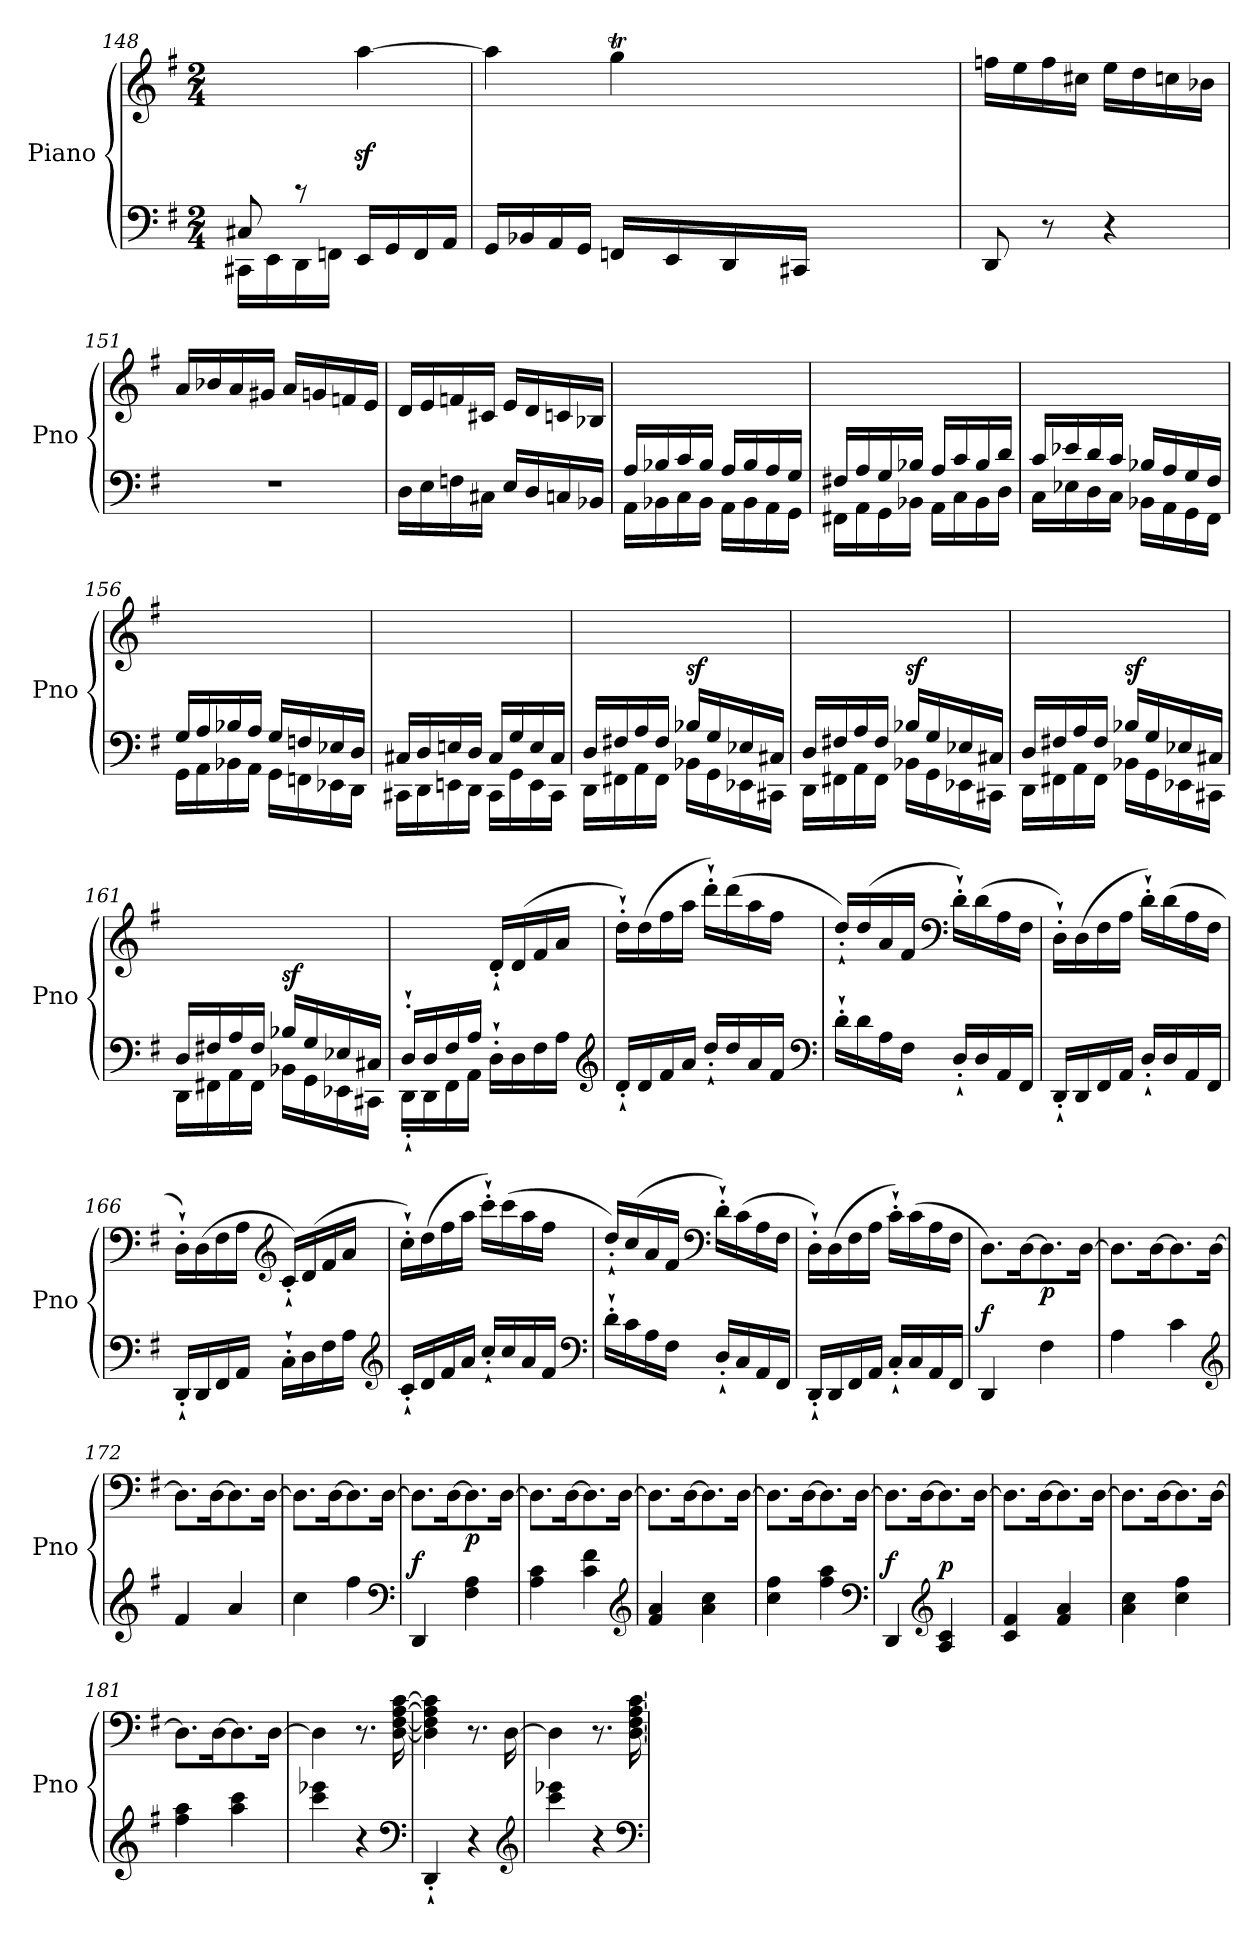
**kern	**kern	**dynam
*part1	*part1	*part1
*staff2	*staff1	*staff1/2
*I"Piano	*	*
*I'Pno	*	*
*clefF4	*clefG2	*
*k[f#]	*k[f#]	*
*G:	*G:	*
*M2/4	*M2/4	*
=148	=148	=148
*^	*	*
8C#X/	16CC#X\LL	8ryy	.
.	16EE\	.	.
4.ryy	16DD\	8rCC	.
.	16FFn\JJ	.	.
.	16EE/LL	[4aaz<\	.
.	16GG/	.	.
.	16FF/	.	.
.	16AA/JJ	.	.
*v	*v	*	*
=149	=149	=149
*	*^	*
16GG/LL	4aa\]	4ryy	.
16BB-X/	.	.	.
16AA/	.	.	.
16GG/JJ	.	.	.
*	*	*Xtuplet	*
16FFn/LL	4ggT\	40ggyy	.
.	.	40aayy	.
.	.	40ggyy	.
16EE/	.	.	.
.	.	40aayy	.
.	.	40ggyy	.
16DD/	.	40aayy	.
!	!	!LO:N:vis=64.	!
.	.	60ggyy	.
!	!	!LO:N:vis=64.	!
.	.	60aayy	.
.	.	[480%7ggyy	.
16CC#X/JJ	.	.	.
.	.	480ggyy]	.
.	.	40ffnTTTyy	.
.	.	40ggyy	.
*	*v	*v	*
!!LO:LB:g=z
=150	=150	=150
8DD/	16ffn\LL	.
.	16ee\	.
8r	16ff\	.
.	16cc#X\JJ	.
4r	16ee\LL	.
.	16dd\	.
.	16ccn\	.
.	16b-X\JJ	.
=151	=151	=151
2r	16a/LL	.
.	16b-X/	.
.	16a/	.
.	16g#X/JJ	.
.	16a/LL	.
.	16gn/	.
.	16fn/	.
.	16e/JJ	.
=152	=152	=152
16D\LL	16d/LL	.
16E\	16e/	.
16Fn\	16fn/	.
16C#X\JJ	16c#X/JJ	.
16E/LL	16e/LL	.
16D/	16d/	.
16Cn/	16cn/	.
16BB-X/JJ	16B-X/JJ	.
=153	=153	=153
*^	*	*
16A/LL	16AA\LL	2ryy	.
16B-X/	16BB-X\	.	.
16c/	16C\	.	.
16B-/JJ	16BB-\JJ	.	.
16A/LL	16AA\LL	.	.
16B-/	16BB-\	.	.
16A/	16AA\	.	.
16G/JJ	16GG\JJ	.	.
=154	=154	=154	=154
16F#X/LL	16FF#X\LL	2ryy	.
16A/	16AA\	.	.
16G/	16GG\	.	.
16B-X/JJ	16BB-X\JJ	.	.
16A/LL	16AA\LL	.	.
16c/	16C\	.	.
16B-/	16BB-\	.	.
16d/JJ	16D\JJ	.	.
!!LO:LB:g=z
=155	=155	=155	=155
16c/LL	16C\LL	2ryy	.
16e-X/	16E-X\	.	.
16d/	16D\	.	.
16c/JJ	16C\JJ	.	.
16B-X/LL	16BB-X\LL	.	.
16A/	16AA\	.	.
16G/	16GG\	.	.
16F#/JJ	16FF#\JJ	.	.
=156	=156	=156	=156
16G/LL	16GG\LL	2ryy	.
16A/	16AA\	.	.
16B-X/	16BB-X\	.	.
16A/JJ	16AA\JJ	.	.
16G/LL	16GG\LL	.	.
16Fn/	16FFn\	.	.
16E-X/	16EE-X\	.	.
16D/JJ	16DD\JJ	.	.
=157	=157	=157	=157
16C#X/LL	16CC#X\LL	2ryy	.
16D/	16DD\	.	.
16En/	16EEn\	.	.
16D/JJ	16DD\JJ	.	.
16C#/LL	16CC#\LL	.	.
16G/	16GG\	.	.
16E/	16EE\	.	.
16C#/JJ	16CC#\JJ	.	.
=158	=158	=158	=158
16D/LL	16DD\LL	4ryy	.
16F#X/	16FF#X\	.	.
16A/	16AA\	.	.
16F#/JJ	16FF#\JJ	.	.
!	!	!	!LO:DY:b
16B-X/LL	16BB-X\LL	4ryy	sf
16G/	16GG\	.	.
16E-X/	16EE-X\	.	.
16C#X/JJ	16CC#X\JJ	.	.
=159	=159	=159	=159
16D/LL	16DD\LL	4ryy	.
16F#X/	16FF#X\	.	.
16A/	16AA\	.	.
16F#/JJ	16FF#\JJ	.	.
!	!	!	!LO:DY:b
16B-X/LL	16BB-X\LL	4ryy	sf
16G/	16GG\	.	.
16E-X/	16EE-X\	.	.
16C#X/JJ	16CC#X\JJ	.	.
!!LO:LB:g=z
=160	=160	=160	=160
16D/LL	16DD\LL	4ryy	.
16F#X/	16FF#X\	.	.
16A/	16AA\	.	.
16F#/JJ	16FF#\JJ	.	.
!	!	!	!LO:DY:b
16B-X/LL	16BB-X\LL	4ryy	sf
16G/	16GG\	.	.
16E-X/	16EE-X\	.	.
16C#X/JJ	16CC#X\JJ	.	.
=161	=161	=161	=161
16D/LL	16DD\LL	4ryy	.
16F#X/	16FF#X\	.	.
16A/	16AA\	.	.
16F#/JJ	16FF#\JJ	.	.
!	!	!	!LO:DY:b
16B-X/LL	16BB-X\LL	4ryy	sf
16G/	16GG\	.	.
16E-X/	16EE-X\	.	.
16C#X/JJ	16CC#X\JJ	.	.
=162	=162	=162	=162
16D`'/LL	16DD`'\LL	4ryy	.
(16D/	16DD\	.	.
16F#/	16FF#\	.	.
16A/JJ	16AA\JJ	.	.
4ryy	16D`'\LL	16d`'/LL)	.
.	16D\	(16d/	.
.	16F#\	16f#/	.
.	16A\JJ	16a/JJ	.
*v	*v	*	*
*clefG2	*	*
=163	=163	=163
16d`'/LL	16dd`'\LL)	.
16d/	(16dd\	.
16f#/	16ff#\	.
16a/JJ	16aa\JJ	.
16dd`'/LL	16ddd`'\LL)	.
16dd/	(16ddd\	.
16a/	16aa\	.
16f#/JJ	16ff#\JJ	.
*clefF4	*	*
=164	=164	=164
16d`'\LL	16dd`'/LL)	.
16d\	(16dd/	.
16A\	16a/	.
16F#\JJ	16f#/JJ	.
*	*clefF4	*
16D`'/LL	16d`'\LL)	.
16D/	(16d\	.
16AA/	16A\	.
16FF#/JJ	16F#\JJ	.
!!LO:PB:g=z
=165	=165	=165
16DD`'/LL	16D`'\LL)	.
16DD/	(16D\	.
16FF#/	16F#\	.
16AA/JJ	16A\JJ	.
16D`'/LL	16d`'\LL)	.
16D/	(16d\	.
16AA/	16A\	.
16FF#/JJ	16F#\JJ	.
=166	=166	=166
16DD`'/LL	16D`'\LL)	.
16DD/	(16D\	.
16FF#/	16F#\	.
16AA/JJ	16A\JJ	.
*	*clefG2	*
16C`'\LL	16c`'/LL)	.
16D\	(16d/	.
16F#\	16f#/	.
16A\JJ	16a/JJ	.
*clefG2	*	*
=167	=167	=167
16c`'/LL	16cc`'\LL)	.
16d/	(16dd\	.
16f#/	16ff#\	.
16a/JJ	16aa\JJ	.
16cc`'/LL	16ccc`'\LL)	.
16cc/	(16ccc\	.
16a/	16aa\	.
16f#/JJ	16ff#\JJ	.
*clefF4	*	*
=168	=168	=168
16d`'\LL	16dd`'/LL)	.
16c\	(16cc/	.
16A\	16a/	.
16F#\JJ	16f#/JJ	.
*	*clefF4	*
16D`'/LL	16d`'\LL)	.
16C/	(16c\	.
16AA/	16A\	.
16FF#/JJ	16F#\JJ	.
=169	=169	=169
16DD`'/LL	16D`'\LL)	.
16DD/	(16D\	.
16FF#/	16F#\	.
16AA/JJ	16A\JJ	.
16C`'/LL	16c`'\LL)	.
16C/	(16c\	.
16AA/	16A\	.
16FF#/JJ	16F#\JJ	.
=170	=170	=170
!	!	!LO:DY:a=2
4DD/	8.D\L)	f
.	[16D\K	.
!	!	!LO:DY:b
4F#\	8.D\]	p
.	[16D\Jk	.
!!LO:LB:g=z
=171	=171	=171
4A\	8.D\L]	.
.	[16D\K	.
4c\	8.D\]	.
.	[16D\Jk	.
*clefG2	*	*
=172	=172	=172
4f#/	8.D\L]	.
.	[16D\K	.
4a/	8.D\]	.
.	[16D\Jk	.
=173	=173	=173
4cc\	8.D\L]	.
.	[16D\K	.
4ff#\	8.D\]	.
.	[16D\Jk	.
*clefF4	*	*
=174	=174	=174
!	!	!LO:DY:a=2
4DD/	8.D\L]	f
.	[16D\K	.
!	!	!LO:DY:b
4F#\ 4A\	8.D\]	p
.	[16D\Jk	.
=175	=175	=175
4A\ 4c\	8.D\L]	.
.	[16D\K	.
4c\ 4f#\	8.D\]	.
.	[16D\Jk	.
*clefG2	*	*
=176	=176	=176
4f#/ 4a/	8.D\L]	.
.	[16D\K	.
4a\ 4cc\	8.D\]	.
.	[16D\Jk	.
=177	=177	=177
4cc\ 4ff#\	8.D\L]	.
.	[16D\K	.
4ff#\ 4aa\	8.D\]	.
.	[16D\Jk	.
*clefF4	*	*
=178	=178	=178
!	!	!LO:DY:a=2
4DD/	8.D\L]	f
.	[16D\K	.
*clefG2	*	*
!	!	!LO:DY:a=2
4A/ 4c/	8.D\]	p
.	[16D\Jk	.
=179	=179	=179
4c/ 4f#/	8.D\L]	.
.	[16D\K	.
4f#/ 4a/	8.D\]	.
.	[16D\Jk	.
!!LO:LB:g=z
=180	=180	=180
4a\ 4cc\	8.D\L]	.
.	[16D\K	.
4cc\ 4ff#\	8.D\]	.
.	[16D\Jk	.
=181	=181	=181
4ff#\ 4aa\	8.D\L]	.
.	[16D\K	.
4aa\ 4ccc\	8.D\]	.
.	[16D\Jk	.
=182	=182	=182
4ccc\ 4eee-X\	4D\]	.
4r	8.r	.
.	[16D\ [16F#\ [16A\ [16c\	.
*clefF4	*	*
=183	=183	=183
4DD`'/	4D\] 4F#\] 4A\] 4c\]	.
4r	8.r	.
.	[16D\	.
*clefG2	*	*
=184	=184	=184
4ccc\ 4eee-X\	4D\]	.
4r	8.r	.
.	[16D\ [16F#\ [16A\ [16c\	.
*clefF4	*	*
=	=	=
*-	*-	*-
